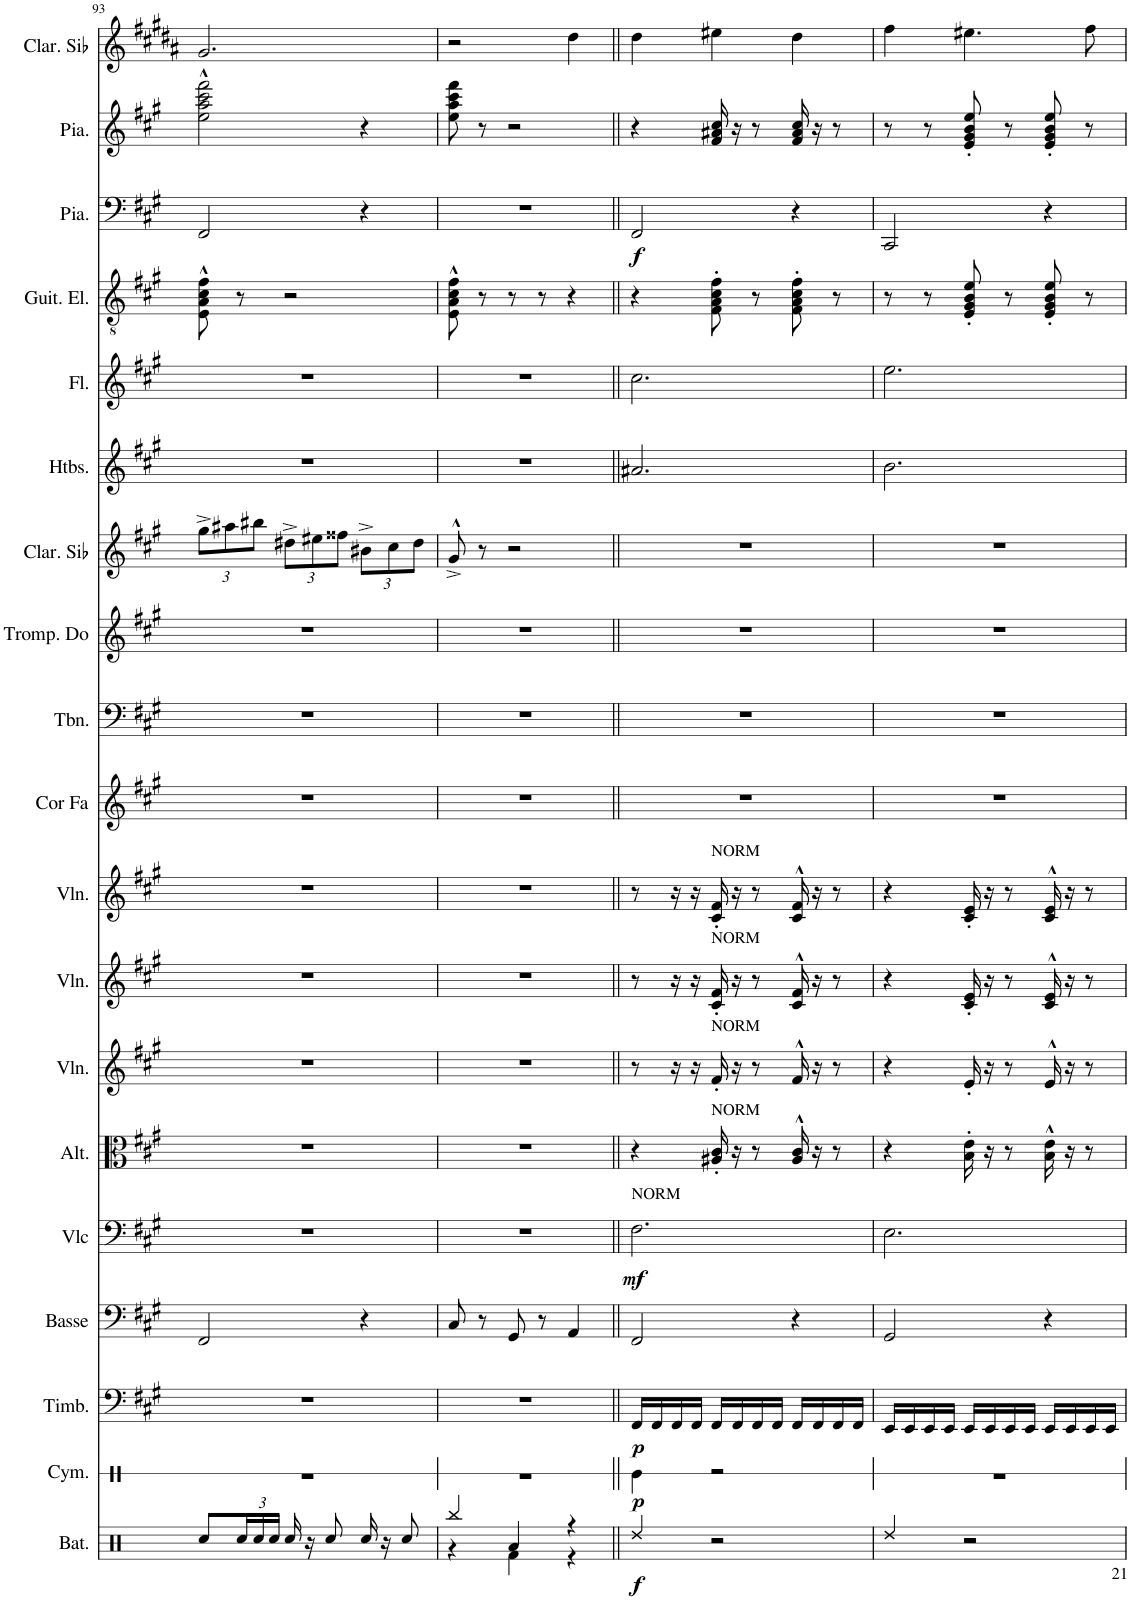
**kern	**dynam	**kern	**dynam	**kern	**dynam	**kern	**kern	**dynam	**kern	**kern	**kern	**kern	**kern	**kern	**kern	**kern	**kern	**kern	**kern	**kern	**dynam	**kern	**kern
*part19	*part19	*part18	*part18	*part17	*part17	*part16	*part15	*part15	*part14	*part13	*part12	*part11	*part10	*part9	*part8	*part7	*part6	*part5	*part4	*part3	*part3	*part2	*part1
*staff19	*staff19	*staff18	*staff18	*staff17	*staff17	*staff16	*staff15	*staff15	*staff14	*staff13	*staff12	*staff11	*staff10	*staff9	*staff8	*staff7	*staff6	*staff5	*staff4	*staff3	*staff3	*staff2	*staff1
*I"Batterie	*	*I"Cymbale	*	*I"Timbales	*	*I"Basse acoustique	*I"Violoncelle	*	*I"Alto	*I"Violon	*I"Violon	*I"Violon	*I"Cor en Fa	*I"Trombone	*I"Trompette en Do	*I"Clarinette en Sib	*I"Hautbois	*I"Flûte	*I"Guitare électrique	*I"Piano	*	*I"Piano	*I"Clarinette en Sib
*I'Bat.	*	*I'Cym.	*	*I'Timb.	*	*I'Basse	*I'Vlc	*	*I'Alt.	*I'Vln.	*I'Vln.	*I'Vln.	*I'Cor Fa	*I'Tbn.	*I'Tromp. Do	*I'Clar. Sib	*I'Htbs.	*I'Fl.	*I'Guit. El.	*I'Pia.	*	*I'Pia.	*I'Clar. Sib
!!LO:PB:g=z
*clefX	*	*clefX	*	*clefF4	*	*clefF4	*clefF4	*	*clefC3	*clefG2	*clefG2	*clefG2	*clefG2	*clefF4	*clefG2	*clefG2	*clefG2	*clefG2	*clefGv2	*clefF4	*	*clefG2	*clefG2
*	*	*	*	*	*	*Trd7c12	*	*	*	*	*	*	*Trd4c7	*	*Trd1c2	*Trd1c2	*	*	*	*	*	*	*Trd1c2
*k[]	*	*k[]	*	*k[f#c#g#]	*	*k[f#c#g#]	*k[f#c#g#]	*	*k[f#c#g#]	*k[f#c#g#]	*k[f#c#g#]	*k[f#c#g#]	*k[f#c#g#]	*k[f#c#g#]	*k[f#c#g#]	*k[f#c#g#]	*k[f#c#g#]	*k[f#c#g#]	*k[f#c#g#]	*k[f#c#g#]	*	*k[f#c#g#]	*k[f#c#g#d#a#]
*M3/4	*	*M3/4	*	*M3/4	*	*M3/4	*M3/4	*	*M3/4	*M3/4	*M3/4	*M3/4	*M3/4	*M3/4	*M3/4	*M3/4	*M3/4	*M3/4	*M3/4	*M3/4	*	*M3/4	*M3/4
*	*	*	*	*	*	*	*	*	*	*	*	*	*	*	*	*Xbrackettup	*	*	*	*	*	*	*
=93	=93	=93	=93	=93	=93	=93	=93	=93	=93	=93	=93	=93	=93	=93	=93	=93	=93	=93	=93	=93	=93	=93	=93
8Rcc/L	.	2.r	.	2.r	.	2FF#/	2.r	.	2.r	2.r	2.r	2.r	2.r	2.r	2.r	12gg#^\L	2.r	2.r	8E\^^ 8A\^^ 8c#\^^ 8f#\^^	2FF#/	.	2ee\^^ 2aa\^^ 2ccc#\^^ 2fff#\^^	2.g#/
.	.	.	.	.	.	.	.	.	.	.	.	.	.	.	.	12aa#X\	.	.	.	.	.	.	.
*Xbrackettup	*	*	*	*	*	*	*	*	*	*	*	*	*	*	*	*	*	*	*	*	*	*	*
24Rcc/L	.	.	.	.	.	.	.	.	.	.	.	.	.	.	.	.	.	.	8r	.	.	.	.
24Rcc/	.	.	.	.	.	.	.	.	.	.	.	.	.	.	.	12bb#X\J	.	.	.	.	.	.	.
24Rcc/JJ	.	.	.	.	.	.	.	.	.	.	.	.	.	.	.	.	.	.	.	.	.	.	.
16Rcc/	.	.	.	.	.	.	.	.	.	.	.	.	.	.	.	12dd#X^\L	.	.	2r	.	.	.	.
16r	.	.	.	.	.	.	.	.	.	.	.	.	.	.	.	.	.	.	.	.	.	.	.
.	.	.	.	.	.	.	.	.	.	.	.	.	.	.	.	12ee#X\	.	.	.	.	.	.	.
8Rcc/	.	.	.	.	.	.	.	.	.	.	.	.	.	.	.	.	.	.	.	.	.	.	.
.	.	.	.	.	.	.	.	.	.	.	.	.	.	.	.	12ff##X\J	.	.	.	.	.	.	.
16Rcc/	.	.	.	.	.	4r	.	.	.	.	.	.	.	.	.	12b#X^\L	.	.	.	4r	.	4r	.
16r	.	.	.	.	.	.	.	.	.	.	.	.	.	.	.	.	.	.	.	.	.	.	.
.	.	.	.	.	.	.	.	.	.	.	.	.	.	.	.	12cc#\	.	.	.	.	.	.	.
8Rcc/	.	.	.	.	.	.	.	.	.	.	.	.	.	.	.	.	.	.	.	.	.	.	.
.	.	.	.	.	.	.	.	.	.	.	.	.	.	.	.	12dd#\J	.	.	.	.	.	.	.
=94	=94	=94	=94	=94	=94	=94	=94	=94	=94	=94	=94	=94	=94	=94	=94	=94	=94	=94	=94	=94	=94	=94	=94
*^	*	*	*	*	*	*	*	*	*	*	*	*	*	*	*	*	*	*	*	*	*	*	*
4Rbb/	4r	.	2.r	.	2.r	.	8C#/	2.r	.	2.r	2.r	2.r	2.r	2.r	2.r	2.r	8g#^^^/	2.r	2.r	8E\^^ 8A\^^ 8c#\^^ 8f#\^^	2.r	.	8ee\ 8aa\ 8ccc#\ 8fff#\	2r
.	.	.	.	.	.	.	8r	.	.	.	.	.	.	.	.	.	8r	.	.	8r	.	.	8r	.
4Ra/	4Rf\	.	.	.	.	.	8GG#/	.	.	.	.	.	.	.	.	.	2r	.	.	8r	.	.	2r	.
.	.	.	.	.	.	.	8r	.	.	.	.	.	.	.	.	.	.	.	.	8r	.	.	.	.
4r	4r	.	.	.	.	.	4AA/	.	.	.	.	.	.	.	.	.	.	.	.	4r	.	.	.	4dd#\
=95||	=95||	=95||	=95||	=95||	=95||	=95||	=95||	=95||	=95||	=95||	=95||	=95||	=95||	=95||	=95||	=95||	=95||	=95||	=95||	=95||	=95||	=95||	=95||	=95||
!	!	!	!	!	!	!	!	!LO:TX:a:t=NORM	!	!	!	!	!	!	!	!	!	!	!	!	!	!	!	!
!	!	!LO:DY:b	!	!LO:DY:b	!	!LO:DY:b	!	!	!LO:DY:b	!	!	!	!	!	!	!	!	!	!	!	!	!LO:DY:b	!	!
*v	*v	*	*	*	*	*	*	*	*	*	*	*	*	*	*	*	*	*	*	*	*	*	*	*
4Rdd/	f	4Re\	p	16FF#/LL	p	2FF#/	2.F#\	mf	4r	8r	8r	8r	2.r	2.r	2.r	2.r	2.a#X/	2.cc#\	4r	2FF#/	f	4r	4dd#\
.	.	.	.	16FF#/	.	.	.	.	.	.	.	.	.	.	.	.	.	.	.	.	.	.	.
.	.	.	.	16FF#/	.	.	.	.	.	16r	16r	16r	.	.	.	.	.	.	.	.	.	.	.
.	.	.	.	16FF#/JJ	.	.	.	.	.	16r	16r	16r	.	.	.	.	.	.	.	.	.	.	.
!	!	!	!	!	!	!	!	!	!	!	!	!LO:TX:a:t=NORM	!	!	!	!	!	!	!	!	!	!	!
!	!	!	!	!	!	!	!	!	!	!	!LO:TX:a:t=NORM	!	!	!	!	!	!	!	!	!	!	!	!
!	!	!	!	!	!	!	!	!	!	!LO:TX:a:t=NORM	!	!	!	!	!	!	!	!	!	!	!	!	!
!	!	!	!	!	!	!	!	!	!LO:TX:a:t=NORM	!	!	!	!	!	!	!	!	!	!	!	!	!	!
2r	.	2r	.	16FF#/LL	.	.	.	.	16A#X/' 16c#/'	16f#'/	16c#/' 16f#/'	16c#/' 16f#/'	.	.	.	.	.	.	8F#\' 8A\' 8c#\' 8f#\'	.	.	16f#/ 16a#X/ 16cc#/	4ee#X\
.	.	.	.	16FF#/	.	.	.	.	16r	16r	16r	16r	.	.	.	.	.	.	.	.	.	16r	.
.	.	.	.	16FF#/	.	.	.	.	8r	8r	8r	8r	.	.	.	.	.	.	8r	.	.	8r	.
.	.	.	.	16FF#/JJ	.	.	.	.	.	.	.	.	.	.	.	.	.	.	.	.	.	.	.
.	.	.	.	16FF#/LL	.	4r	.	.	16A#/^^ 16c#/^^	16f#^^/	16c#/^^ 16f#/^^	16c#/^^ 16f#/^^	.	.	.	.	.	.	8F#\' 8A\' 8c#\' 8f#\'	4r	.	16f#/ 16a#/ 16cc#/	4dd#\
.	.	.	.	16FF#/	.	.	.	.	16r	16r	16r	16r	.	.	.	.	.	.	.	.	.	16r	.
.	.	.	.	16FF#/	.	.	.	.	8r	8r	8r	8r	.	.	.	.	.	.	8r	.	.	8r	.
.	.	.	.	16FF#/JJ	.	.	.	.	.	.	.	.	.	.	.	.	.	.	.	.	.	.	.
=96	=96	=96	=96	=96	=96	=96	=96	=96	=96	=96	=96	=96	=96	=96	=96	=96	=96	=96	=96	=96	=96	=96	=96
4Rdd/	.	2.r	.	16EE/LL	.	2GG#/	2.E\	.	4r	4r	4r	4r	2.r	2.r	2.r	2.r	2.b\	2.ee\	8r	2CC#/	.	8r	4ff#\
.	.	.	.	16EE/	.	.	.	.	.	.	.	.	.	.	.	.	.	.	.	.	.	.	.
.	.	.	.	16EE/	.	.	.	.	.	.	.	.	.	.	.	.	.	.	8r	.	.	8r	.
.	.	.	.	16EE/JJ	.	.	.	.	.	.	.	.	.	.	.	.	.	.	.	.	.	.	.
2r	.	.	.	16EE/LL	.	.	.	.	16B\' 16e\'	16e'/	16c#/' 16e/'	16c#/' 16e/'	.	.	.	.	.	.	8E/' 8G#/' 8B/' 8e/'	.	.	8e/' 8g#/' 8b/' 8ee/'	4.ee#X\
.	.	.	.	16EE/	.	.	.	.	16r	16r	16r	16r	.	.	.	.	.	.	.	.	.	.	.
.	.	.	.	16EE/	.	.	.	.	8r	8r	8r	8r	.	.	.	.	.	.	8r	.	.	8r	.
.	.	.	.	16EE/JJ	.	.	.	.	.	.	.	.	.	.	.	.	.	.	.	.	.	.	.
.	.	.	.	16EE/LL	.	4r	.	.	16B\^^ 16e\^^	16e^^/	16c#/^^ 16e/^^	16c#/^^ 16e/^^	.	.	.	.	.	.	8E/' 8G#/' 8B/' 8e/'	4r	.	8e/' 8g#/' 8b/' 8ee/'	.
.	.	.	.	16EE/	.	.	.	.	16r	16r	16r	16r	.	.	.	.	.	.	.	.	.	.	.
.	.	.	.	16EE/	.	.	.	.	8r	8r	8r	8r	.	.	.	.	.	.	8r	.	.	8r	8ff#\
.	.	.	.	16EE/JJ	.	.	.	.	.	.	.	.	.	.	.	.	.	.	.	.	.	.	.
=	=	=	=	=	=	=	=	=	=	=	=	=	=	=	=	=	=	=	=	=	=	=	=
*-	*-	*-	*-	*-	*-	*-	*-	*-	*-	*-	*-	*-	*-	*-	*-	*-	*-	*-	*-	*-	*-	*-	*-
